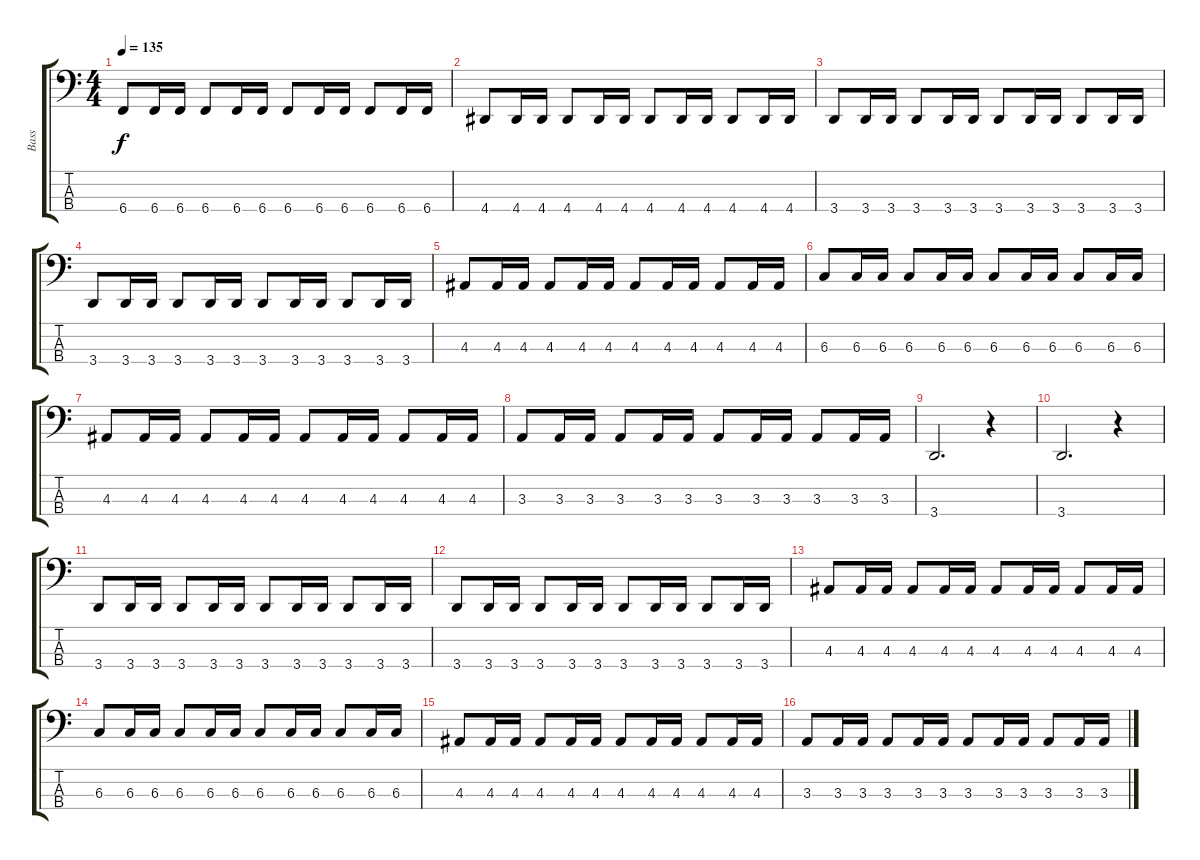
\track ("Bass" "Bass") {instrument electricbassfinger}
\staff {score tabs}
\tuning (E2 B1 Gb1 B0) {hide}
\ts (4 4)
\tempo 135
\clef f4
\ks c
6.4.8{dy f} 6.4.16 6.4.16 6.4.8 6.4.16 6.4.16 6.4.8 6.4.16 6.4.16 6.4.8 6.4.16 6.4.16 |
4.4.8 4.4.16 4.4.16 4.4.8 4.4.16 4.4.16 4.4.8 4.4.16 4.4.16 4.4.8 4.4.16 4.4.16 |
3.4.8 3.4.16 3.4.16 3.4.8 3.4.16 3.4.16 3.4.8 3.4.16 3.4.16 3.4.8 3.4.16 3.4.16 |
3.4.8 3.4.16 3.4.16 3.4.8 3.4.16 3.4.16 3.4.8 3.4.16 3.4.16 3.4.8 3.4.16 3.4.16 |
4.3.8 4.3.16 4.3.16 4.3.8 4.3.16 4.3.16 4.3.8 4.3.16 4.3.16 4.3.8 4.3.16 4.3.16 |
6.3.8 6.3.16 6.3.16 6.3.8 6.3.16 6.3.16 6.3.8 6.3.16 6.3.16 6.3.8 6.3.16 6.3.16 |
4.3.8 4.3.16 4.3.16 4.3.8 4.3.16 4.3.16 4.3.8 4.3.16 4.3.16 4.3.8 4.3.16 4.3.16 |
3.3.8 3.3.16 3.3.16 3.3.8 3.3.16 3.3.16 3.3.8 3.3.16 3.3.16 3.3.8 3.3.16 3.3.16 |
3.4.2{d} r.4 |
3.4.2{d} r.4 |
3.4.8 3.4.16 3.4.16 3.4.8 3.4.16 3.4.16 3.4.8 3.4.16 3.4.16 3.4.8 3.4.16 3.4.16 |
3.4.8 3.4.16 3.4.16 3.4.8 3.4.16 3.4.16 3.4.8 3.4.16 3.4.16 3.4.8 3.4.16 3.4.16 |
4.3.8 4.3.16 4.3.16 4.3.8 4.3.16 4.3.16 4.3.8 4.3.16 4.3.16 4.3.8 4.3.16 4.3.16 |
6.3.8 6.3.16 6.3.16 6.3.8 6.3.16 6.3.16 6.3.8 6.3.16 6.3.16 6.3.8 6.3.16 6.3.16 |
4.3.8 4.3.16 4.3.16 4.3.8 4.3.16 4.3.16 4.3.8 4.3.16 4.3.16 4.3.8 4.3.16 4.3.16 |
3.3.8 3.3.16 3.3.16 3.3.8 3.3.16 3.3.16 3.3.8 3.3.16 3.3.16 3.3.8 3.3.16 3.3.16
